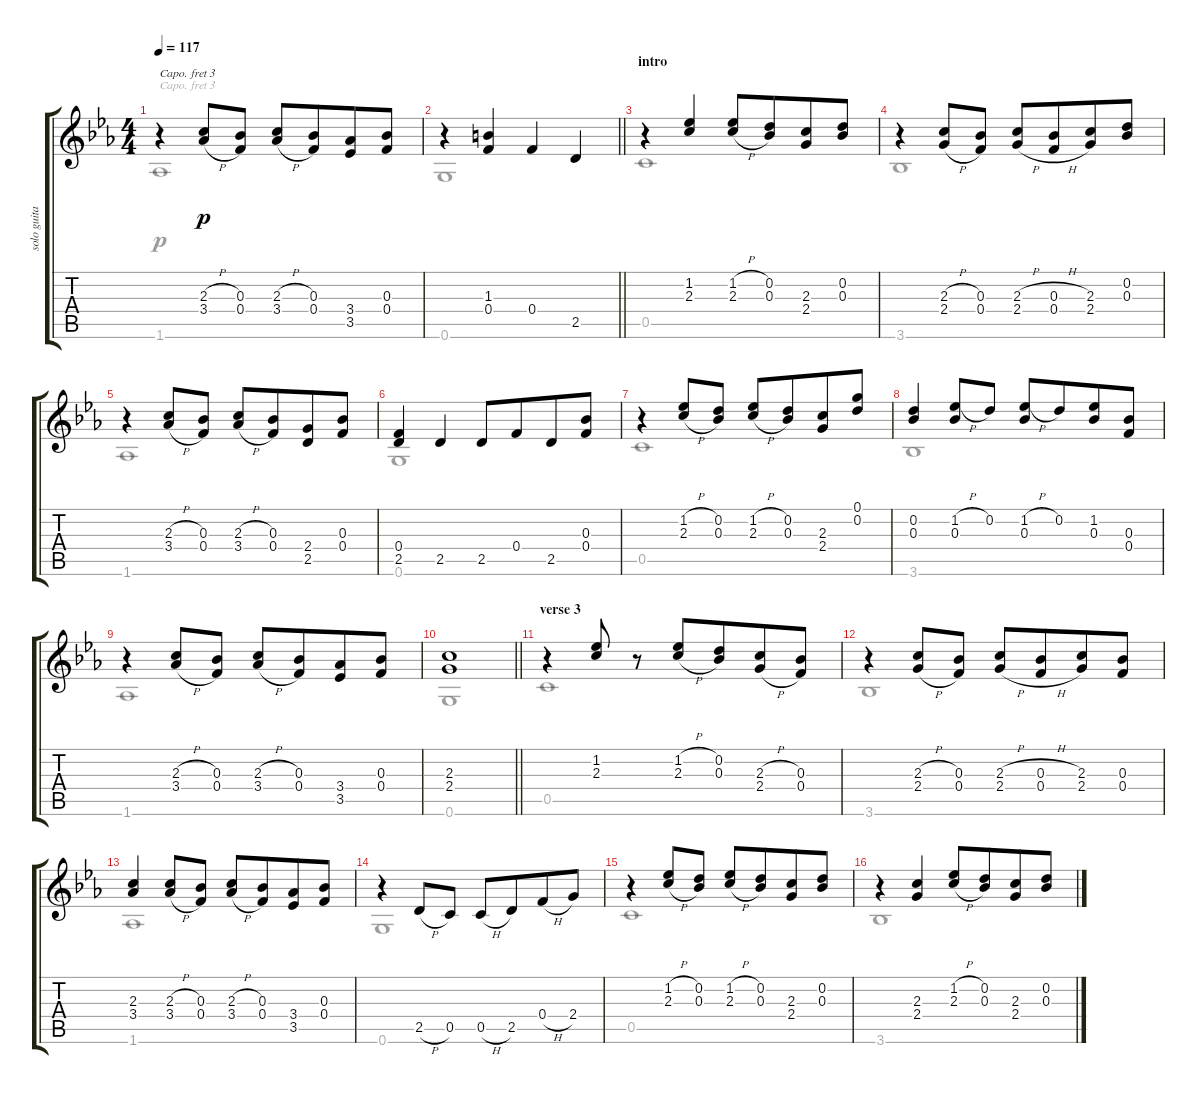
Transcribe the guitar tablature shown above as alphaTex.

\track ("solo guitar" "solo guita") {instrument acousticguitarsteel}
\staff {score tabs}
\capo 3
\tuning (E4 B3 G3 D3 A2 E2) {hide}
\voice
\ts (4 4)
\tempo 117
\clef g2
\ks cminor
r.4{dy p} (2.3{h} 3.4{h}).8 (0.3 0.4).8 (2.3{h} 3.4{h}).8 (0.3 0.4).8{beam merge} (3.4 3.5).8 (0.3 0.4).8 |
\barLineRight lightlight
r.4 (1.3 0.4).4 0.4.4 2.5.4 |
\section ("" "intro")
r.4 (1.2 2.3).4 (1.2{h} 2.3{h}).8 (0.2 0.3).8{beam merge} (2.3 2.4).8 (0.2 0.3).8 |
r.4 (2.3{h} 2.4{h}).8 (0.3 0.4).8 (2.3{h} 2.4{h}).8 (0.3{h} 0.4{h}).8{beam merge} (2.3 2.4).8 (0.2 0.3).8 |
r.4 (2.3{h} 3.4{h}).8 (0.3 0.4).8 (2.3{h} 3.4{h}).8 (0.3 0.4).8{beam merge} (2.4 2.5).8 (0.3 0.4).8 |
(0.4 2.5).4 2.5.4 2.5.8 0.4.8{beam merge} 2.5.8 (0.3 0.4).8 |
r.4 (1.2{h} 2.3{h}).8 (0.2 0.3).8 (1.2{h} 2.3{h}).8 (0.2 0.3).8{beam merge} (2.3 2.4).8 (0.1 0.2).8 |
(0.2 0.3).4 (1.2{h} 0.3).8 0.2.8 (1.2{h} 0.3).8 0.2.8{beam merge} (1.2 0.3).8 (0.3 0.4).8 |
r.4 (2.3{h} 3.4{h}).8 (0.3 0.4).8 (2.3{h} 3.4{h}).8 (0.3 0.4).8{beam merge} (3.4 3.5).8 (0.3 0.4).8 |
\barLineRight lightlight
(2.3 2.4).1 |
\section ("" "verse 3")
r.4 (1.2 2.3).8 r.8 (1.2{h} 2.3{h}).8 (0.2 0.3).8{beam merge} (2.3{h} 2.4{h}).8 (0.3 0.4).8 |
r.4 (2.3{h} 2.4{h}).8 (0.3 0.4).8 (2.3{h} 2.4{h}).8 (0.3{h} 0.4{h}).8{beam merge} (2.3 2.4).8 (0.3 0.4).8 |
(2.3 3.4).4 (2.3{h} 3.4{h}).8 (0.3 0.4).8 (2.3{h} 3.4{h}).8 (0.3 0.4).8{beam merge} (3.4 3.5).8 (0.3 0.4).8 |
r.4 2.5{h}.8 0.5.8 0.5{h}.8 2.5.8{beam merge} 0.4{h}.8 2.4.8 |
r.4 (1.2{h} 2.3{h}).8 (0.2 0.3).8 (1.2{h} 2.3{h}).8 (0.2 0.3).8{beam merge} (2.3 2.4).8 (0.2 0.3).8 |
r.4 (2.3 2.4).4 (1.2{h} 2.3{h}).8 (0.2 0.3).8{beam merge} (2.3 2.4).8 (0.2 0.3).8
\voice
\clef g2
\ottava regular
\simile none
\ks cminor
1.6.1{dy p} |
\barLineRight lightlight
0.6.1 |
0.5.1 |
3.6.1 |
1.6.1 |
0.6.1 |
0.5.1 |
3.6.1 |
1.6.1 |
\barLineRight lightlight
0.6.1 |
0.5.1 |
3.6.1 |
1.6.1 |
0.6.1 |
0.5.1 |
3.6.1
